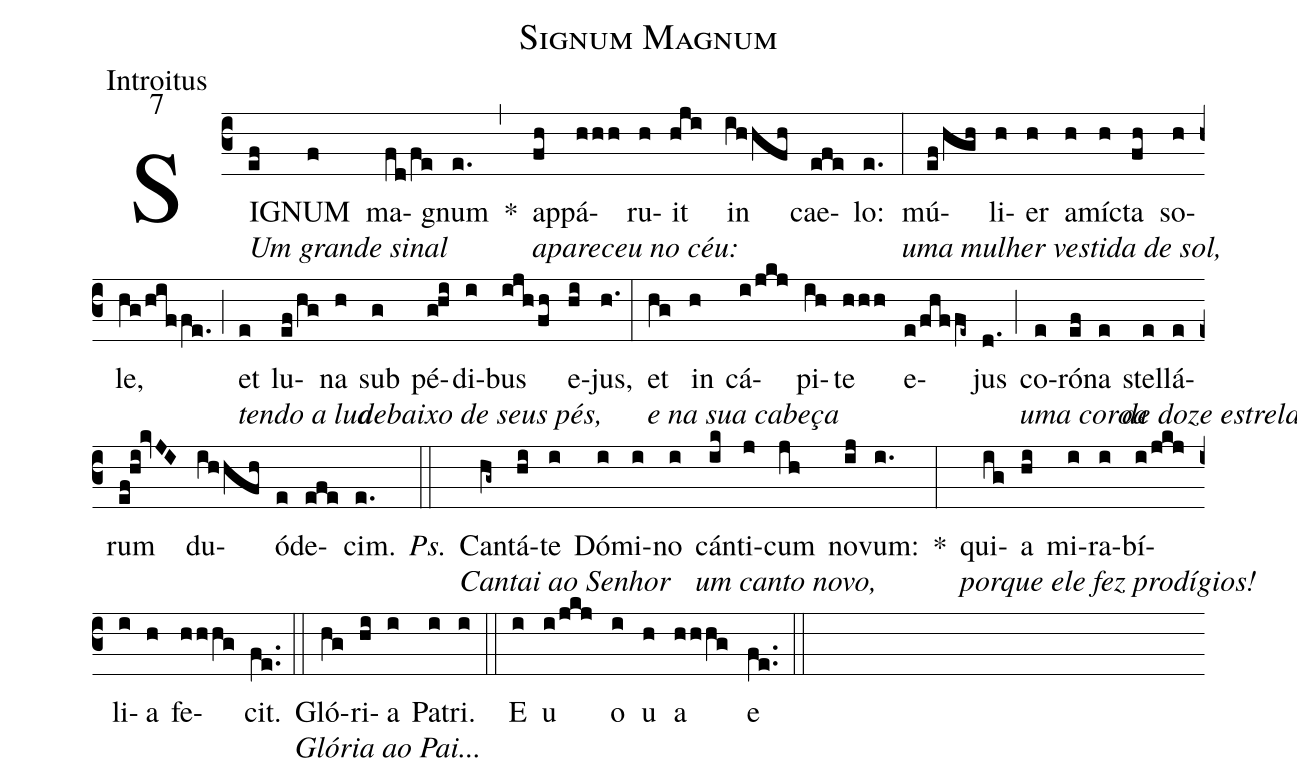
name:Signum Magnum;
office-part:Introitus;
mode:7;
%%
(c3) SI[Um grande sinal](ef)GNUM(f) ma(fd/fe)gnum(e.) *(,) ap[apareceu no céu:](fh)pá(hhh)ru(h)it(hji) in(ihhfh) cae(efe)lo:(e.) (:) mú[uma mulher vestida de sol,](ef/hgh)li(h)er(h) a(h)mí(h)cta(fh) so(h)le,(hg/hiffe.) (;) et[tendo a lua](e) lu(ef/hg)na(h) sub[debaixo de seus pés,](g) pé(g!hi)di(i)bus(ijh/fh) e(hi)jus,(h.) (:) et[e na sua cabeça](hg) in(h) cá(i/jkj)pi(ih)te(hhh) e(e/fhffe~)jus(d.) (;) co[uma coroa](e)ró(ef)na(e) stel[de doze estrelas.](e)lá(e)rum(ef!hi!kvJI) du(ihhfh)ó(e)de(efe)cim.(e.) <i>Ps.</i>(::) Can[Cantai ao Senhor](hg~)tá(hi)te(i) Dó(i)mi(i)no(i) cán[um canto novo,](ik)ti(j)cum(jh) no(ij)vum:(i.) *(:) qui[porque ele fez prodígios!](ig)a(hi) mi(i)ra(i)bí(i/jkj)li(i)a(h) fe(hhhg)cit.(fe..) (::)
Gló[Glória ao Pai...](hg)ri(hi)a(i) Pa(i)tri.(i) (::) E(i) u(i/jkj) o(i) u(h) a(hhhg) e(fe..) (::)
